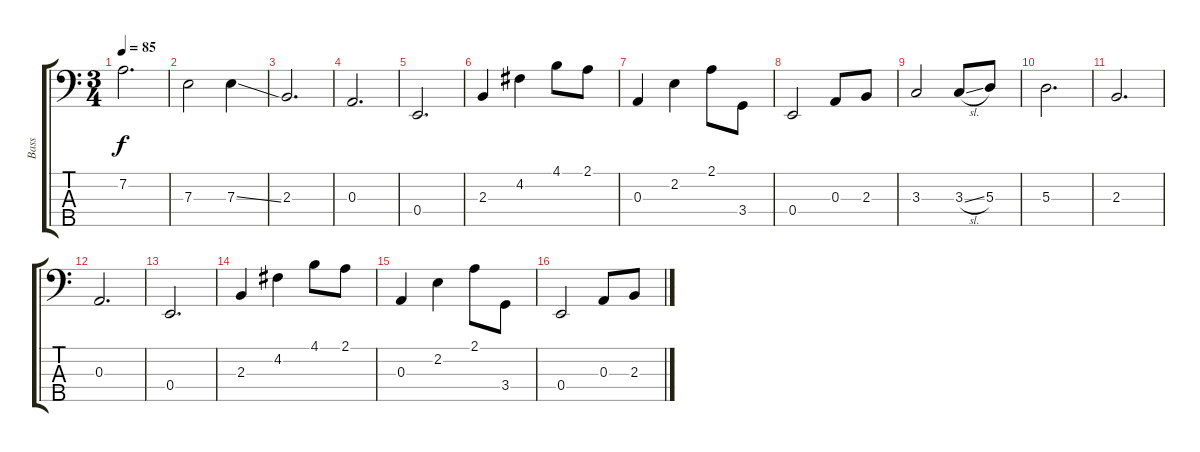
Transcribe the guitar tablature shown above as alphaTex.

\track ("Bass" "Bass") {instrument electricbassfinger}
\staff {score tabs}
\tuning (G2 D2 A1 E1 B0) {hide}
\ts (3 4)
\tempo 85
\clef f4
\ks c
7.2.2{d dy f} |
7.3.2 7.3{ss}.4 |
2.3.2{d} |
0.3.2{d} |
0.4.2{d} |
2.3.4 4.2.4 4.1.8 2.1.8 |
0.3.4 2.2.4 2.1.8 3.4.8 |
0.4.2 0.3.8 2.3.8 |
3.3.2 3.3{sl}.8 5.3.8 |
5.3.2{d} |
2.3.2{d} |
0.3.2{d} |
0.4.2{d} |
2.3.4 4.2.4 4.1.8 2.1.8 |
0.3.4 2.2.4 2.1.8 3.4.8 |
0.4.2 0.3.8 2.3.8
